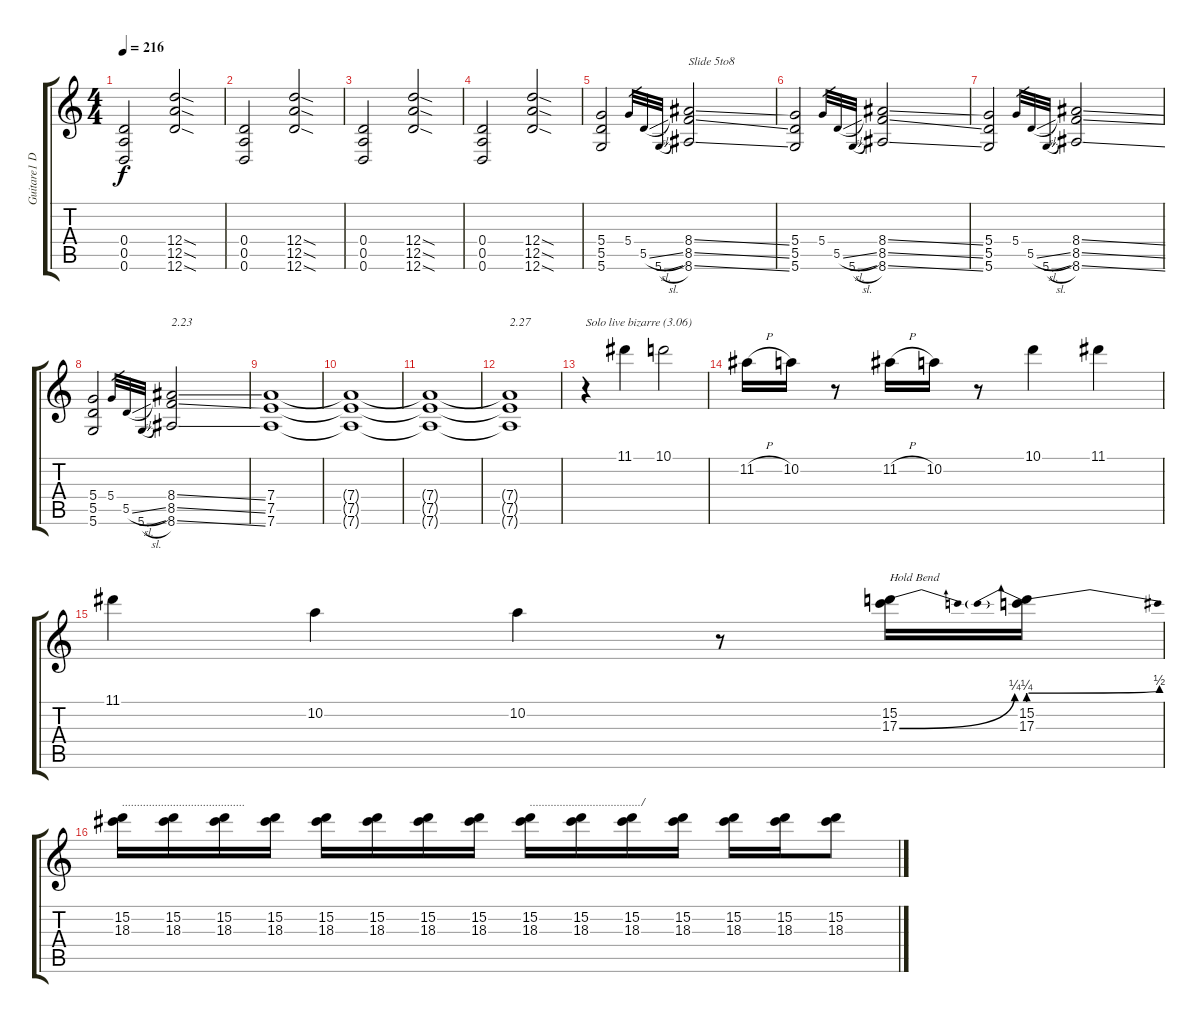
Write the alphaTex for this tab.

\track ("Guitare1 Dr-D" "Guitare1 D") {instrument overdrivenguitar}
\staff {score tabs}
\tuning (E4 B3 G3 D3 A2 D2) {hide}
\ts (4 4)
\tempo 216
\clef g2
\ks c
(0.4 0.5 0.6).2{dy f} (12.4{sod} 12.5{sod} 12.6{sod}).2 |
(0.4 0.5 0.6).2 (12.4{sod} 12.5{sod} 12.6{sod}).2 |
(0.4 0.5 0.6).2 (12.4{sod} 12.5{sod} 12.6{sod}).2 |
(0.4 0.5 0.6).2 (12.4{sod} 12.5{sod} 12.6{sod}).2 |
(5.4 5.5 5.6).2 5.4.32{gr} 5.5{sl}.32{gr} 5.6{sl}.32{gr} (8.4{ss} 8.5{ss} 8.6{ss}).2{txt "Slide 5to8"} |
(5.4 5.5 5.6).2 5.4.32{gr} 5.5{sl}.32{gr} 5.6{sl}.32{gr} (8.4{ss} 8.5{ss} 8.6{ss}).2 |
(5.4 5.5 5.6).2 5.4.32{gr} 5.5{sl}.32{gr} 5.6{sl}.32{gr} (8.4{ss} 8.5{ss} 8.6{ss}).2 |
(5.4 5.5 5.6).2 5.4.32{gr} 5.5{sl}.32{gr} 5.6{sl}.32{gr} (8.4{ss} 8.5{ss} 8.6{ss}).2{txt "2.23"} |
(7.4 7.5 7.6).1 |
(7.4{t} 7.5{t} 7.6{t}).1 |
(7.4{t} 7.5{t} 7.6{t}).1 |
(7.4{t} 7.5{t} 7.6{t}).1{txt "2.27"} |
r.4{txt "Solo live bizarre (3.06)" instrument distortionguitar} 11.1.4 10.1.2 |
11.2{h}.16 10.2.16 r.8 11.2{h}.16 10.2.16 r.8 10.1.4 11.1.4 |
11.1.4 10.2.4 10.2.4 r.8 (15.2 17.3{be (bend 0 0 60 1)}).16{txt "Hold Bend"} (15.2 17.3{be (prebendbend 0 1 60 2)}).16 |
(15.2 18.3).16{txt "........................................."} (15.2 18.3).16 (15.2 18.3).16 (15.2 18.3).16 (15.2 18.3).16 (15.2 18.3).16 (15.2 18.3).16 (15.2 18.3).16 (15.2 18.3).16{txt "...................................../"} (15.2 18.3).16 (15.2 18.3).16 (15.2 18.3).16 (15.2 18.3).16 (15.2 18.3).16 (15.2 18.3).8
